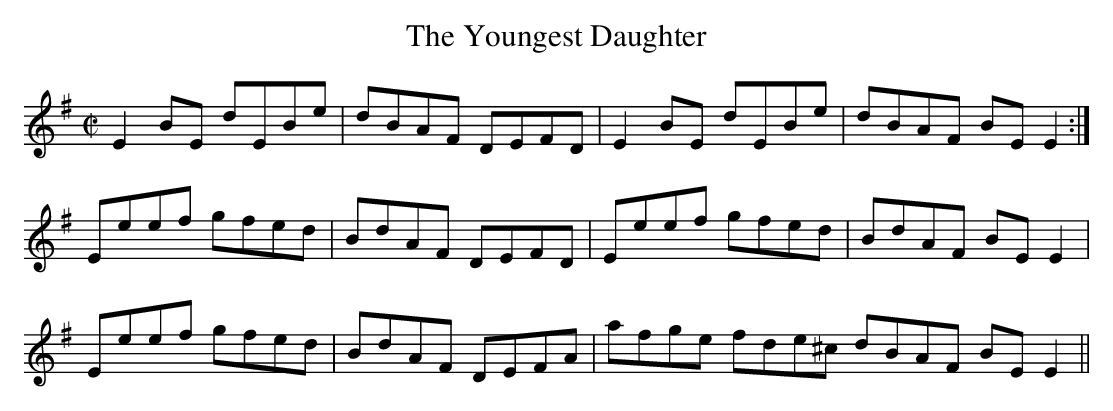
X:1
T: The Youngest Daughter
M: C|
L: 1/8
K: Em
E2BE dEBe|dBAF DEFD|E2BE dEBe|dBAF BEE2:|
Eeef gfed|BdAF DEFD|Eeef gfed|BdAF BEE2|
Eeef gfed|BdAF DEFA|afge fde^c dBAF BEE2||
